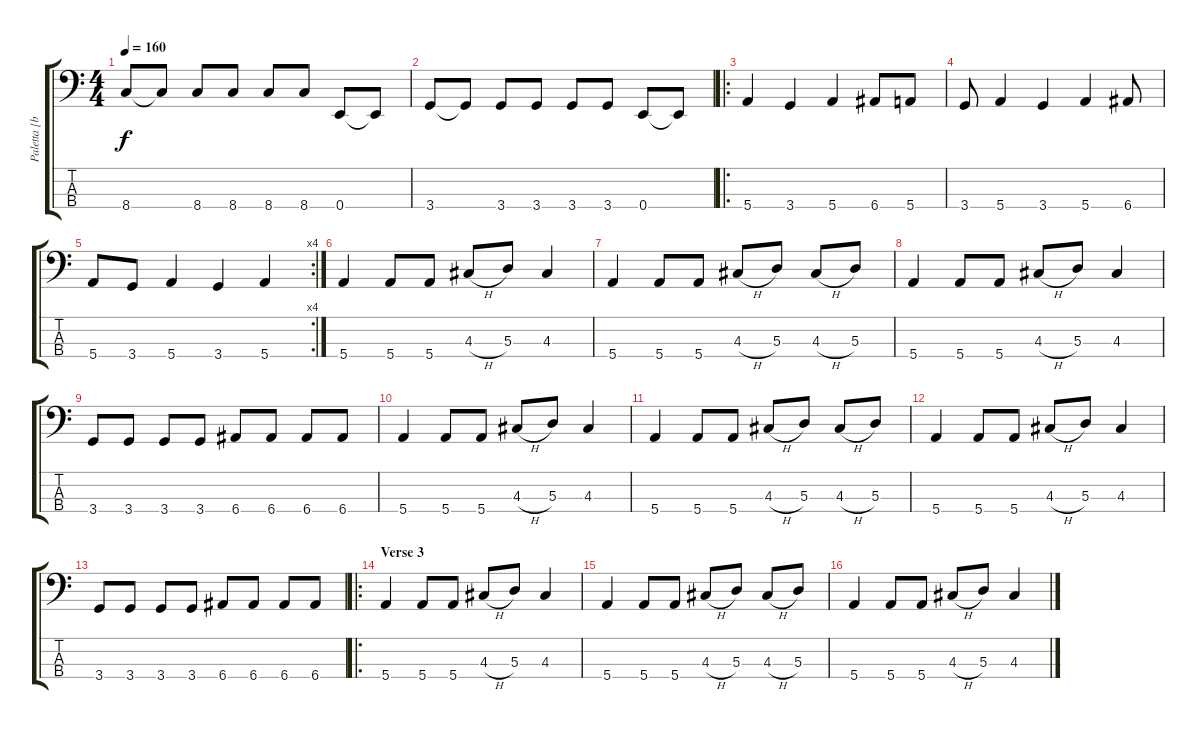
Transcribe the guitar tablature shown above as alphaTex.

\track ("Paletta [bass]" "Paletta [b") {instrument electricbassfinger}
\staff {score tabs}
\tuning (G2 D2 A1 E1) {hide}
\ts (4 4)
\tempo 160
\clef f4
\ks c
8.4.8{dy f} 8.4{t}.8 8.4.8 8.4.8 8.4.8 8.4.8 0.4.8 0.4{t}.8 |
3.4.8 3.4{t}.8 3.4.8 3.4.8 3.4.8 3.4.8 0.4.8 0.4{t}.8 |
\ro
5.4.4 3.4.4 5.4.4 6.4.8 5.4.8 |
3.4.8 5.4.4 3.4.4 5.4.4 6.4.8 |
\rc 4
5.4.8 3.4.8 5.4.4 3.4.4 5.4.4 |
5.4.4 5.4.8 5.4.8 4.3{h}.8 5.3.8 4.3.4 |
5.4.4 5.4.8 5.4.8 4.3{h}.8 5.3.8 4.3{h}.8 5.3.8 |
5.4.4 5.4.8 5.4.8 4.3{h}.8 5.3.8 4.3.4 |
3.4.8 3.4.8 3.4.8 3.4.8 6.4.8 6.4.8 6.4.8 6.4.8 |
5.4.4 5.4.8 5.4.8 4.3{h}.8 5.3.8 4.3.4 |
5.4.4 5.4.8 5.4.8 4.3{h}.8 5.3.8 4.3{h}.8 5.3.8 |
5.4.4 5.4.8 5.4.8 4.3{h}.8 5.3.8 4.3.4 |
3.4.8 3.4.8 3.4.8 3.4.8 6.4.8 6.4.8 6.4.8 6.4.8 |
\ro
\section ("" "Verse 3")
5.4.4 5.4.8 5.4.8 4.3{h}.8 5.3.8 4.3.4 |
5.4.4 5.4.8 5.4.8 4.3{h}.8 5.3.8 4.3{h}.8 5.3.8 |
5.4.4 5.4.8 5.4.8 4.3{h}.8 5.3.8 4.3.4
